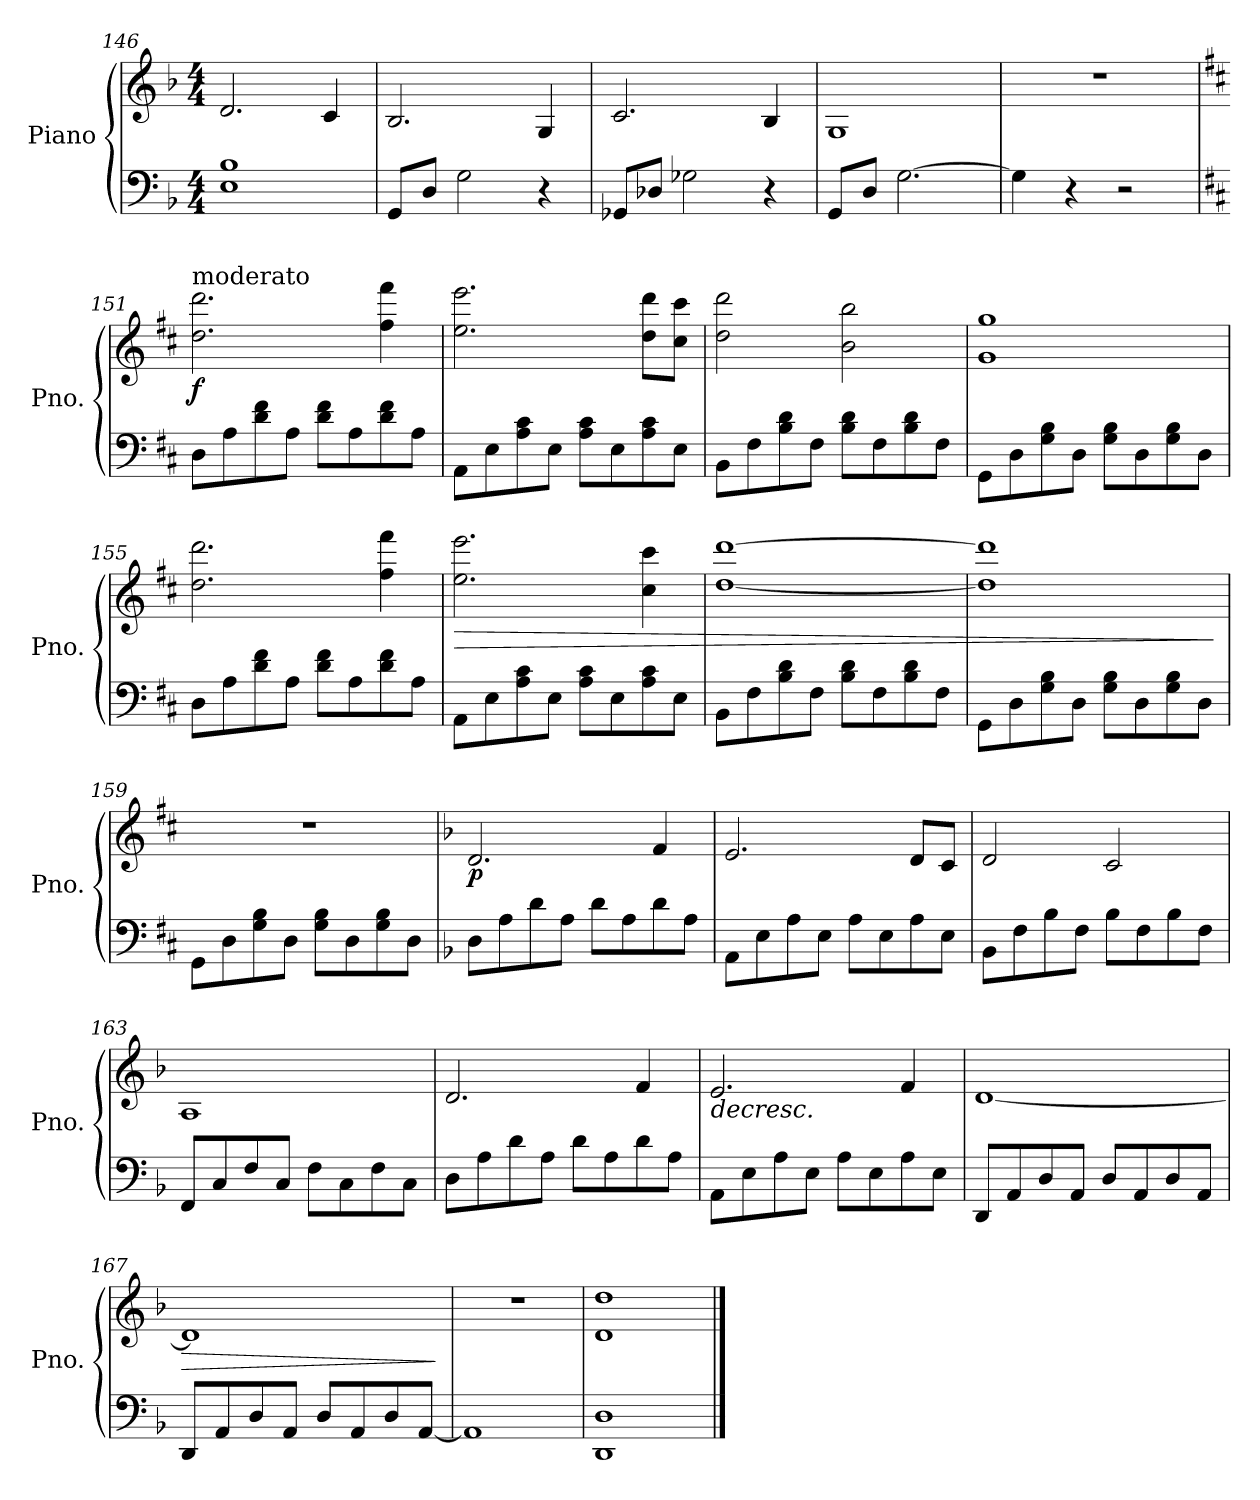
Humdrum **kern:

**kern	**kern	**dynam
*part1	*part1	*part1
*staff2	*staff1	*staff1/2
*I"Piano	*	*
*I'Pno.	*	*
*clefF4	*clefG2	*
*k[b-]	*k[b-]	*
*M4/4	*M4/4	*
=146	=146	=146
1E 1B-	2.d/	.
.	4c/	.
=147	=147	=147
8GG/L	2.B-/	.
8D/J	.	.
2G\	.	.
4r	4G/	.
!!LO:LB:g=z
=148	=148	=148
8GG-X/L	2.c/	.
8D-X/J	.	.
2G-X\	.	.
4r	4B-/	.
=149	=149	=149
8GG/L	1G	.
8D/J	.	.
[2.G\	.	.
=150	=150	=150
4G\]	1r	.
4r	.	.
2r	.	.
=151	=151	=151
*k[f#c#]	*k[f#c#]	*
!	!LO:TX:a:t=moderato	!
!	!	!LO:DY:b
8D\L	2.dd\ 2.ddd\	f
8A\	.	.
8d\ 8f#\	.	.
8A\J	.	.
8d\ 8f#\L	.	.
8A\	.	.
8d\ 8f#\	4ff#\ 4fff#\	.
8A\J	.	.
=152	=152	=152
8AA\L	2.ee\ 2.eee\	.
8E\	.	.
8A\ 8c#\	.	.
8E\J	.	.
8A\ 8c#\L	.	.
8E\	.	.
8A\ 8c#\	8dd\ 8ddd\L	.
8E\J	8cc#\ 8ccc#\J	.
=153	=153	=153
8BB\L	2dd\ 2ddd\	.
8F#\	.	.
8B\ 8d\	.	.
8F#\J	.	.
8B\ 8d\L	2b\ 2bb\	.
8F#\	.	.
8B\ 8d\	.	.
8F#\J	.	.
!!LO:LB:g=z
=154	=154	=154
8GG\L	1g 1gg	.
8D\	.	.
8G\ 8B\	.	.
8D\J	.	.
8G\ 8B\L	.	.
8D\	.	.
8G\ 8B\	.	.
8D\J	.	.
=155	=155	=155
8D\L	2.dd\ 2.ddd\	.
8A\	.	.
8d\ 8f#\	.	.
8A\J	.	.
8d\ 8f#\L	.	.
8A\	.	.
8d\ 8f#\	4ff#\ 4fff#\	.
8A\J	.	.
=156	=156	=156
!	!	!LO:HP:b
8AA\L	2.ee\ 2.eee\	>
8E\	.	.
8A\ 8c#\	.	.
8E\J	.	.
8A\ 8c#\L	.	.
8E\	.	.
8A\ 8c#\	4cc#\ 4ccc#\	.
8E\J	.	.
=157	=157	=157
8BB\L	[1dd [1ddd	.
8F#\	.	.
8B\ 8d\	.	.
8F#\J	.	.
8B\ 8d\L	.	.
8F#\	.	.
8B\ 8d\	.	.
8F#\J	.	.
=158	=158	=158
8GG\L	1dd] 1ddd]	.
8D\	.	.
8G\ 8B\	.	.
8D\J	.	.
8G\ 8B\L	.	.
8D\	.	.
8G\ 8B\	.	.
8D\J	.	.
.	.	]
!!LO:PB:g=z
=159	=159	=159
8GG\L	1r	.
8D\	.	.
8G\ 8B\	.	.
8D\J	.	.
8G\ 8B\L	.	.
8D\	.	.
8G\ 8B\	.	.
8D\J	.	.
=160	=160	=160
*k[b-]	*k[b-]	*
!	!	!LO:DY:b
8D\L	2.d/	p
8A\	.	.
8d\	.	.
8A\J	.	.
8d\L	.	.
8A\	.	.
8d\	4f/	.
8A\J	.	.
=161	=161	=161
8AA\L	2.e/	.
8E\	.	.
8A\	.	.
8E\J	.	.
8A\L	.	.
8E\	.	.
8A\	8d/L	.
8E\J	8c/J	.
=162	=162	=162
8BB-\L	2d/	.
8F\	.	.
8B-\	.	.
8F\J	.	.
8B-\L	2c/	.
8F\	.	.
8B-\	.	.
8F\J	.	.
=163	=163	=163
8FF/L	1A	.
8C/	.	.
8F/	.	.
8C/J	.	.
8F\L	.	.
8C\	.	.
8F\	.	.
8C\J	.	.
!!LO:LB:g=z
=164	=164	=164
8D\L	2.d/	.
8A\	.	.
8d\	.	.
8A\J	.	.
8d\L	.	.
8A\	.	.
8d\	4f/	.
8A\J	.	.
=165	=165	=165
!	!	!LO:HP:b
8AA\L	2.e/	>
8E\	.	.
8A\	.	.
8E\J	.	.
8A\L	.	.
8E\	.	.
8A\	4f/	.
8E\J	.	.
=166	=166	=166
8DD/L	[1d	.
8AA/	.	.
8D/	.	.
8AA/J	.	.
8D/L	.	.
8AA/	.	.
8D/	.	.
8AA/J	.	.
=167	=167	=167
!	!	!LO:HP:b
8DD/L	1d]	>
8AA/	.	.
8D/	.	.
8AA/J	.	.
8D/L	.	.
8AA/	.	.
8D/	.	.
[8AA/J	.	.
.	.	] ]
=168	=168	=168
1AA]	1r	.
=169	=169	=169
1DD 1D	1d 1dd	.
==	==	==
*-	*-	*-
